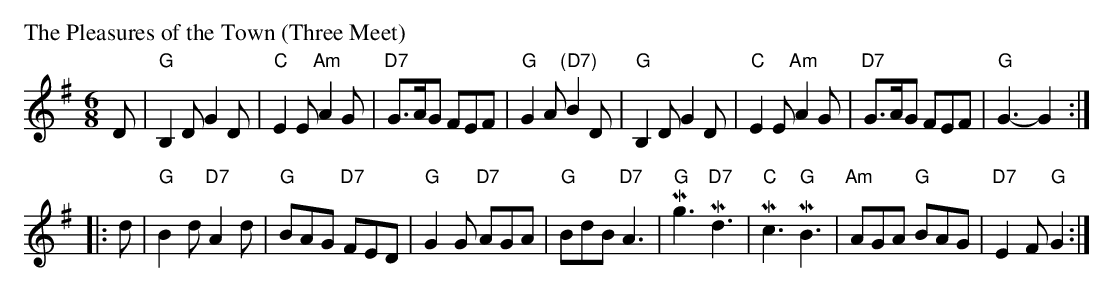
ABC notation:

X:1
P: The Pleasures of the Town (Three Meet)
M: 6/8
L: 1/8
K: G
D \
| "G"B,2D G2D | "C"E2E "Am"A2G | "D7"G>AG FEF | "G"G2A "(D7)"B2D \
| "G"B,2D G2D | "C"E2E "Am"A2G | "D7"G>AG FEF | "G"G3- G2 :|
|: d \
| "G"B2d "D7"A2d | "G"BAG "D7"FED | "G"G2G "D7"AGA | "G"BdB "D7"A3 \
| "G"Mg3 "D7"Md3 | "C"Mc3 "G"MB3 | "Am"AGA "G"BAG | "D7"E2F "G"G2 :|
